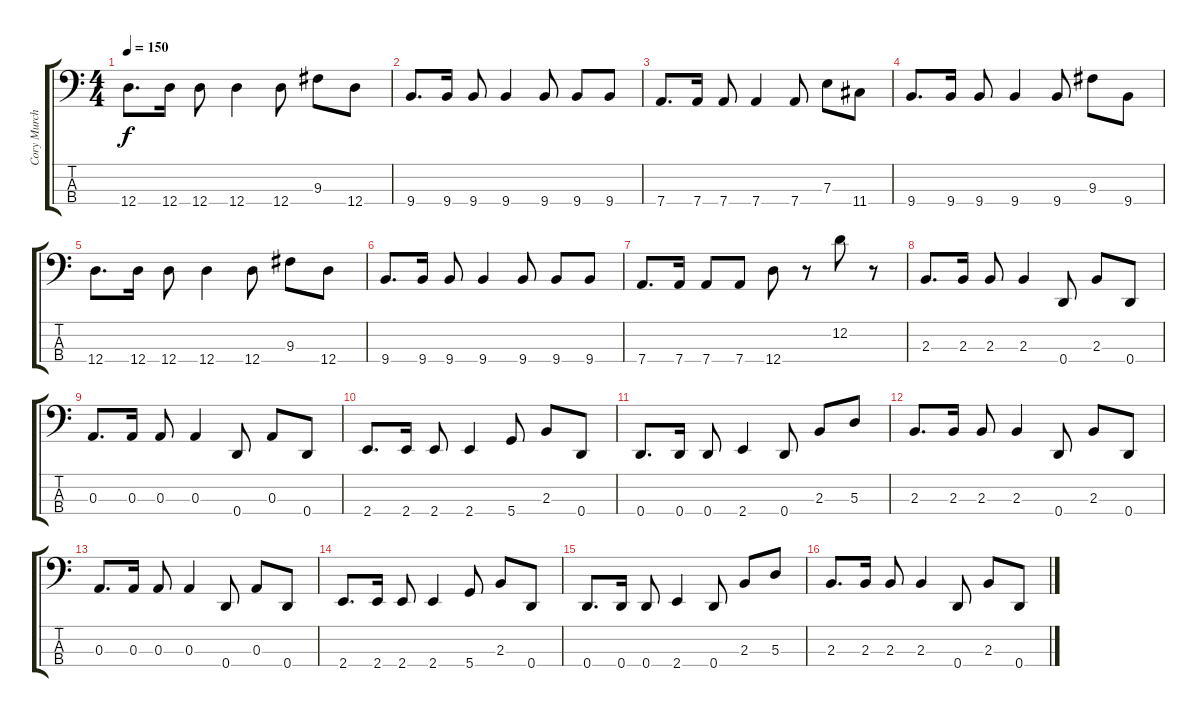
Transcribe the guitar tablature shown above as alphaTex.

\track ("Cory Murchy" "Cory Murch") {instrument electricbassfinger}
\staff {score tabs}
\tuning (G2 D2 A1 D1) {hide}
\ts (4 4)
\tempo 150
\clef f4
\ks c
12.4.8{d dy f} 12.4.16 12.4.8 12.4.4 12.4.8 9.3.8 12.4.8 |
9.4.8{d} 9.4.16 9.4.8 9.4.4 9.4.8 9.4.8 9.4.8 |
7.4.8{d} 7.4.16 7.4.8 7.4.4 7.4.8 7.3.8 11.4.8 |
9.4.8{d} 9.4.16 9.4.8 9.4.4 9.4.8 9.3.8 9.4.8 |
12.4.8{d} 12.4.16 12.4.8 12.4.4 12.4.8 9.3.8 12.4.8 |
9.4.8{d} 9.4.16 9.4.8 9.4.4 9.4.8 9.4.8 9.4.8 |
7.4.8{d} 7.4.16 7.4.8 7.4.8 12.4.8 r.8 12.2.8 r.8 |
2.3.8{d} 2.3.16 2.3.8 2.3.4 0.4.8 2.3.8 0.4.8 |
0.3.8{d} 0.3.16 0.3.8 0.3.4 0.4.8 0.3.8 0.4.8 |
2.4.8{d} 2.4.16 2.4.8 2.4.4 5.4.8 2.3.8 0.4.8 |
0.4.8{d} 0.4.16 0.4.8 2.4.4 0.4.8 2.3.8 5.3.8 |
2.3.8{d} 2.3.16 2.3.8 2.3.4 0.4.8 2.3.8 0.4.8 |
0.3.8{d} 0.3.16 0.3.8 0.3.4 0.4.8 0.3.8 0.4.8 |
2.4.8{d} 2.4.16 2.4.8 2.4.4 5.4.8 2.3.8 0.4.8 |
0.4.8{d} 0.4.16 0.4.8 2.4.4 0.4.8 2.3.8 5.3.8 |
2.3.8{d} 2.3.16 2.3.8 2.3.4 0.4.8 2.3.8 0.4.8
